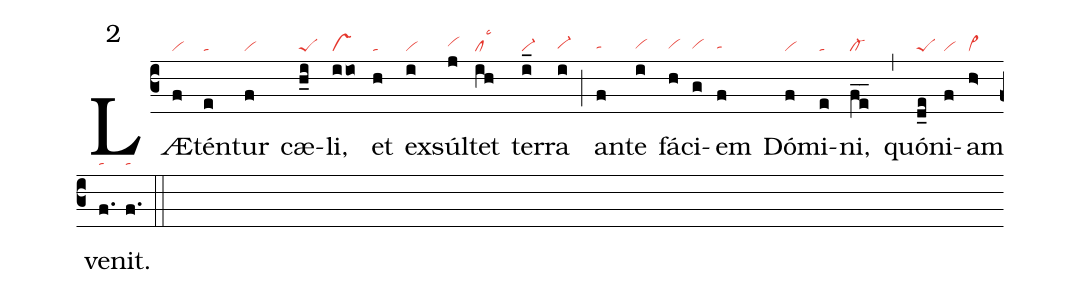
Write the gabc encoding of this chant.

mode: 2;
nabc-lines: 1;
%%
(c3)
LÆ(f|vi)tén(e|ta)tur(f|vi) cæ(h_i|peS)li,(iio|vs) et(h|ta)
ex(i|vi)súl(j|vihh)tet(ih|cllsc3) ter(i_|vi-)ra(i|vi-hg) (;)
an(f|tahg)te(i|vihg) fá(h|vihg)ci(g|vihg)em(f|tahg) Dó(f|vi)mi(e|ta)ni,(f_e_|cl-) (,)
quó(d_e|peS)ni(f|vi)am(h>|vi>) ve(f.|ta)nit.(f.|ta) (::)
